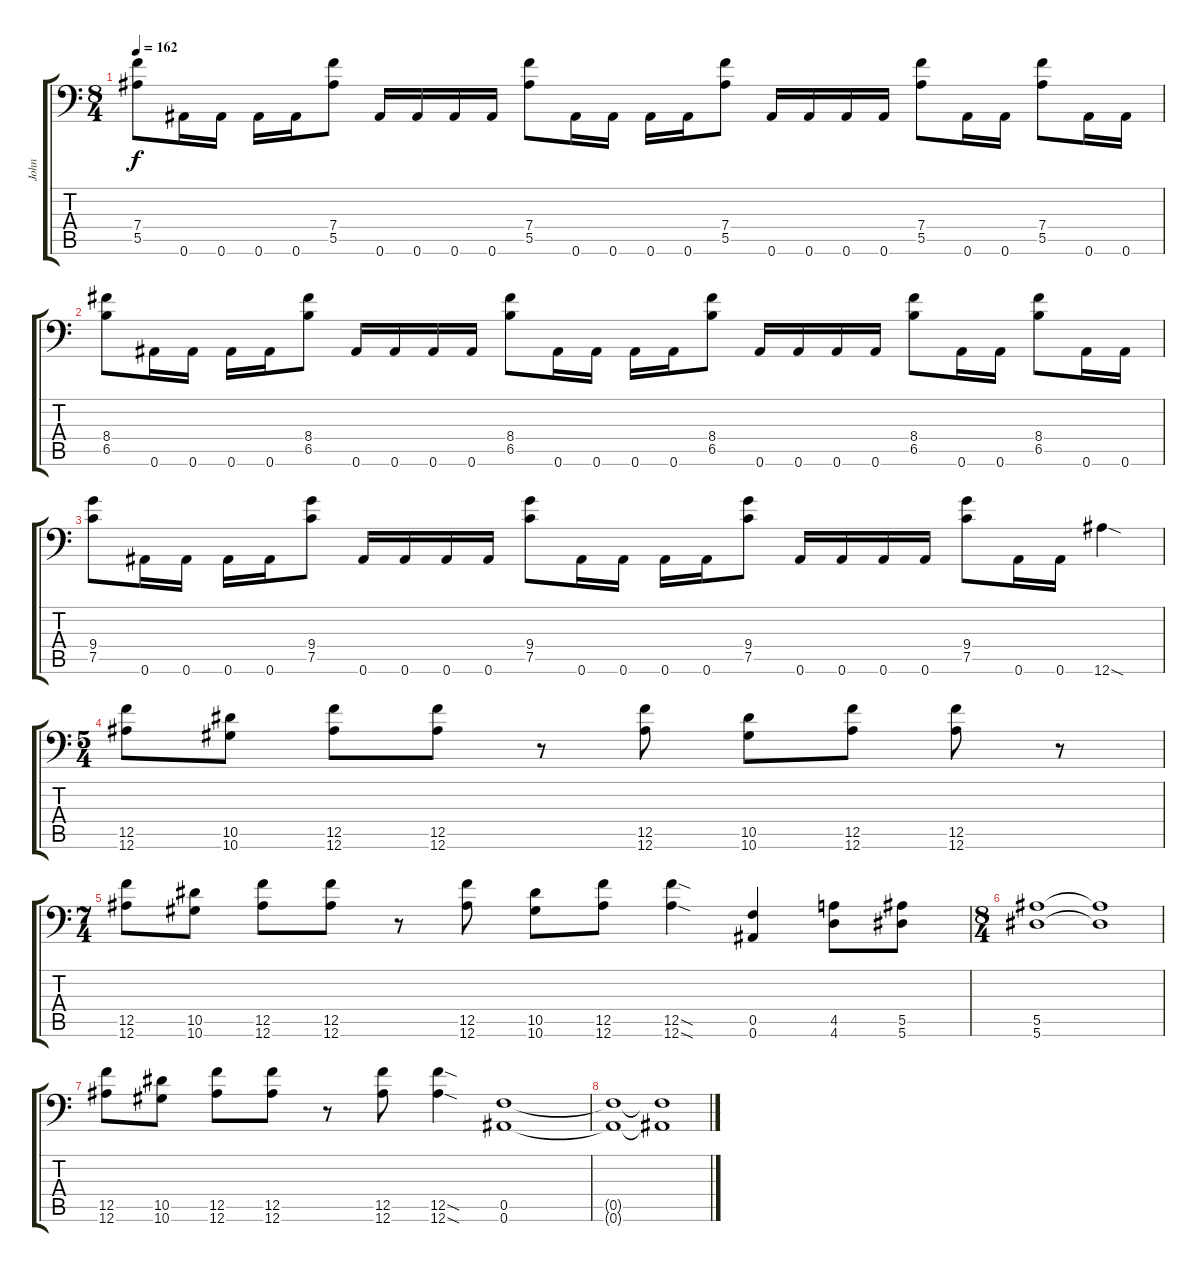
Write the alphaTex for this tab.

\track ("John" "John") {instrument distortionguitar}
\staff {score tabs}
\tuning (C4 G3 Eb3 Bb2 F2 Bb1) {hide}
\ts (8 4)
\tempo 162
\clef f4
\ks c
(7.4 5.5).8{dy f} 0.6.16 0.6.16 0.6.16 0.6.16 (7.4 5.5).8 0.6.16 0.6.16 0.6.16 0.6.16 (7.4 5.5).8 0.6.16 0.6.16 0.6.16 0.6.16 (7.4 5.5).8 0.6.16 0.6.16 0.6.16 0.6.16 (7.4 5.5).8 0.6.16 0.6.16 (7.4 5.5).8 0.6.16 0.6.16 |
(8.4 6.5).8 0.6.16 0.6.16 0.6.16 0.6.16 (8.4 6.5).8 0.6.16 0.6.16 0.6.16 0.6.16 (8.4 6.5).8 0.6.16 0.6.16 0.6.16 0.6.16 (8.4 6.5).8 0.6.16 0.6.16 0.6.16 0.6.16 (8.4 6.5).8 0.6.16 0.6.16 (8.4 6.5).8 0.6.16 0.6.16 |
(9.4 7.5).8 0.6.16 0.6.16 0.6.16 0.6.16 (9.4 7.5).8 0.6.16 0.6.16 0.6.16 0.6.16 (9.4 7.5).8 0.6.16 0.6.16 0.6.16 0.6.16 (9.4 7.5).8 0.6.16 0.6.16 0.6.16 0.6.16 (9.4 7.5).8 0.6.16 0.6.16 12.6{sod}.4 |
\ts (5 4)
(12.5 12.6).8 (10.5 10.6).8 (12.5 12.6).8 (12.5 12.6).8 r.8 (12.5 12.6).8 (10.5 10.6).8 (12.5 12.6).8 (12.5 12.6).8 r.8 |
\ts (7 4)
(12.5 12.6).8 (10.5 10.6).8 (12.5 12.6).8 (12.5 12.6).8 r.8 (12.5 12.6).8 (10.5 10.6).8 (12.5 12.6).8 (12.5{sod} 12.6{sod}).4 (0.5 0.6).4 (4.5 4.6).8 (5.5 5.6).8 |
\ts (8 4)
(5.5 5.6).1 (5.5{t} 5.6{t}).1 |
(12.5 12.6).8 (10.5 10.6).8 (12.5 12.6).8 (12.5 12.6).8 r.8 (12.5 12.6).8 (12.5{sod} 12.6{sod}).4 (0.5 0.6).1{volume 6} |
(0.5{t} 0.6{t}).1 (0.5{t} 0.6{t}).1
